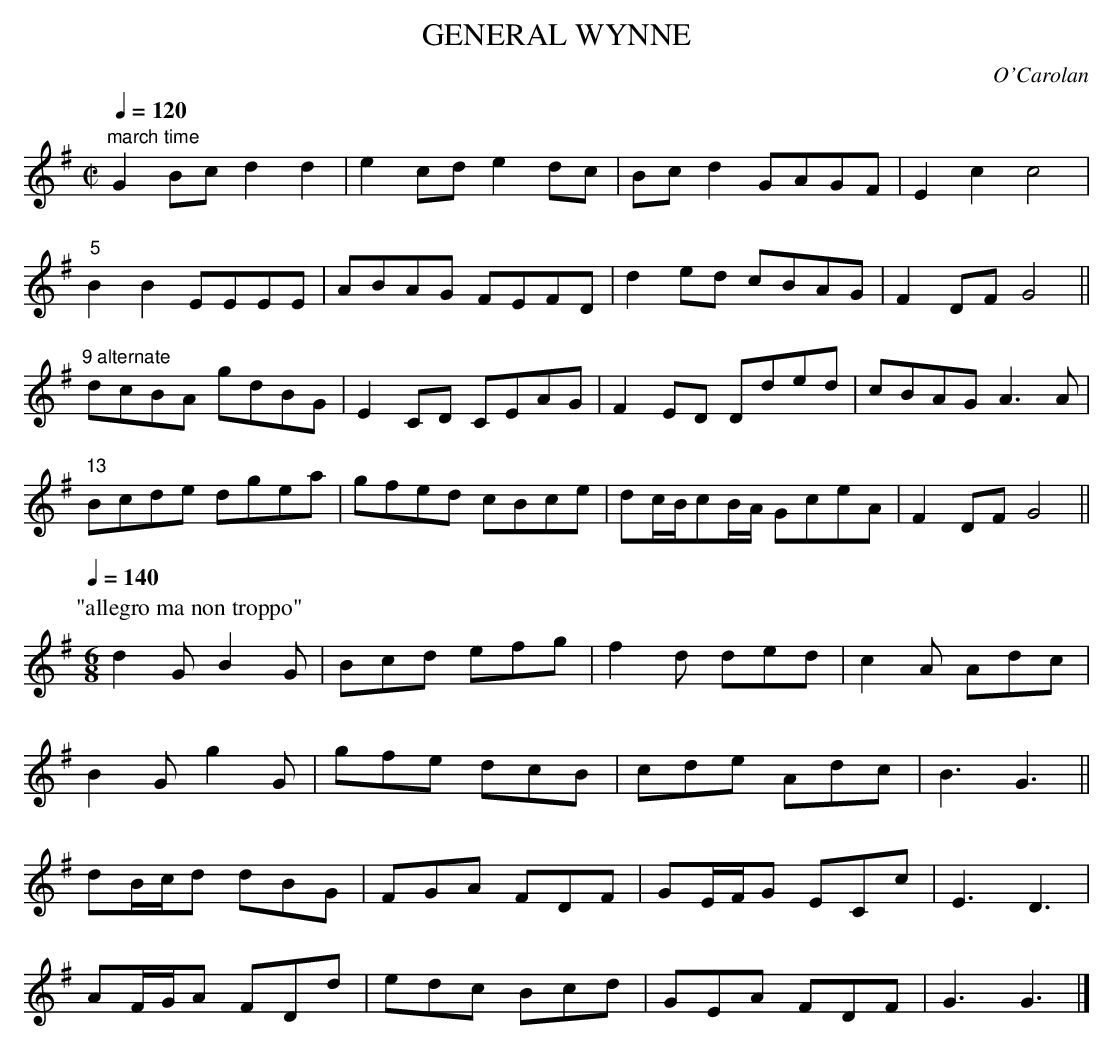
X:1
T:GENERAL WYNNE
C:O'Carolan
Q:1/4=120
M:C|
L:1/8
K:G
"march time"
G2Bc d2d2|e2cd e2dc|Bcd2 GAGF|E2 c2c4|
"5"B2B2 EEEE|ABAG FEFD|d2ed cBAG|F2DF G4||
"9 alternate" dcBA gdBG|E2CD CEAG|F2ED Dded|cBAG A3A|
"13"Bcde dgea|gfed cBce|dc/B/cB/A/ GceA|F2DF G4||
P:"allegro ma non troppo"
Q:1/4=140
M:6/8
d2G B2G|Bcd efg|f2d ded|c2A Adc|
B2G g2G|gfe dcB|cde Adc|B3 G3||
dB/c/d dBG|FGA FDF|GE/F/G ECc|E3D3|
AF/G/A FDd|edc Bcd|GEA FDF|G3 G3|]
